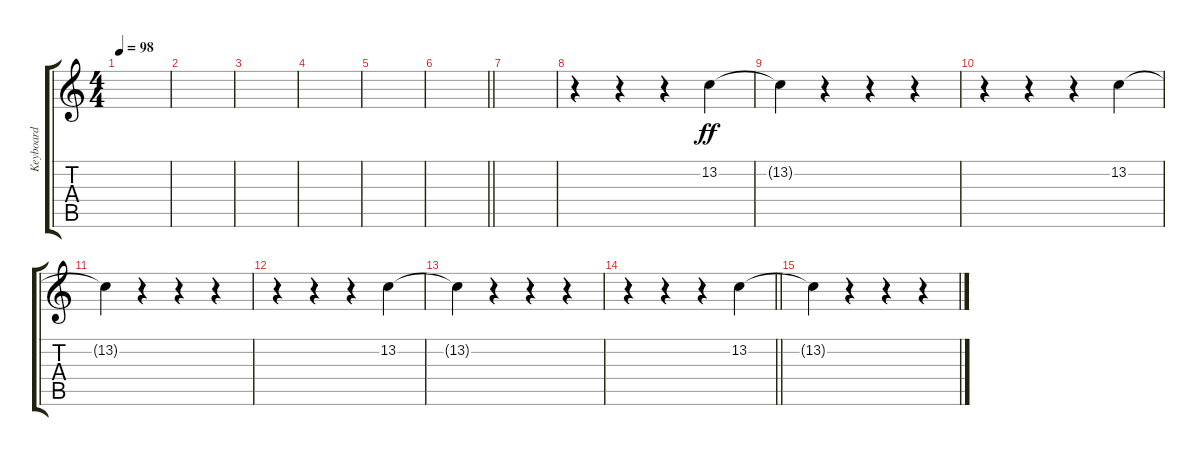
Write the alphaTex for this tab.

\track ("Keyboard" "Keyboard") {instrument pad5bowed}
\staff {score tabs}
\tuning (E4 B3 G3 D3 A2 D2) {hide}
\ts (4 4)
\tempo 98
\clef g2
\ks c
|
|
|
|
|
\barLineRight lightlight
|
|
r.4 r.4 r.4 13.2.4{dy ff} |
13.2{t}.4 r.4 r.4 r.4 |
r.4 r.4 r.4 13.2.4 |
13.2{t}.4 r.4 r.4 r.4 |
r.4 r.4 r.4 13.2.4 |
13.2{t}.4 r.4 r.4 r.4 |
\barLineRight lightlight
r.4 r.4 r.4 13.2.4 |
\section ("" "")
13.2{t}.4 r.4 r.4 r.4
